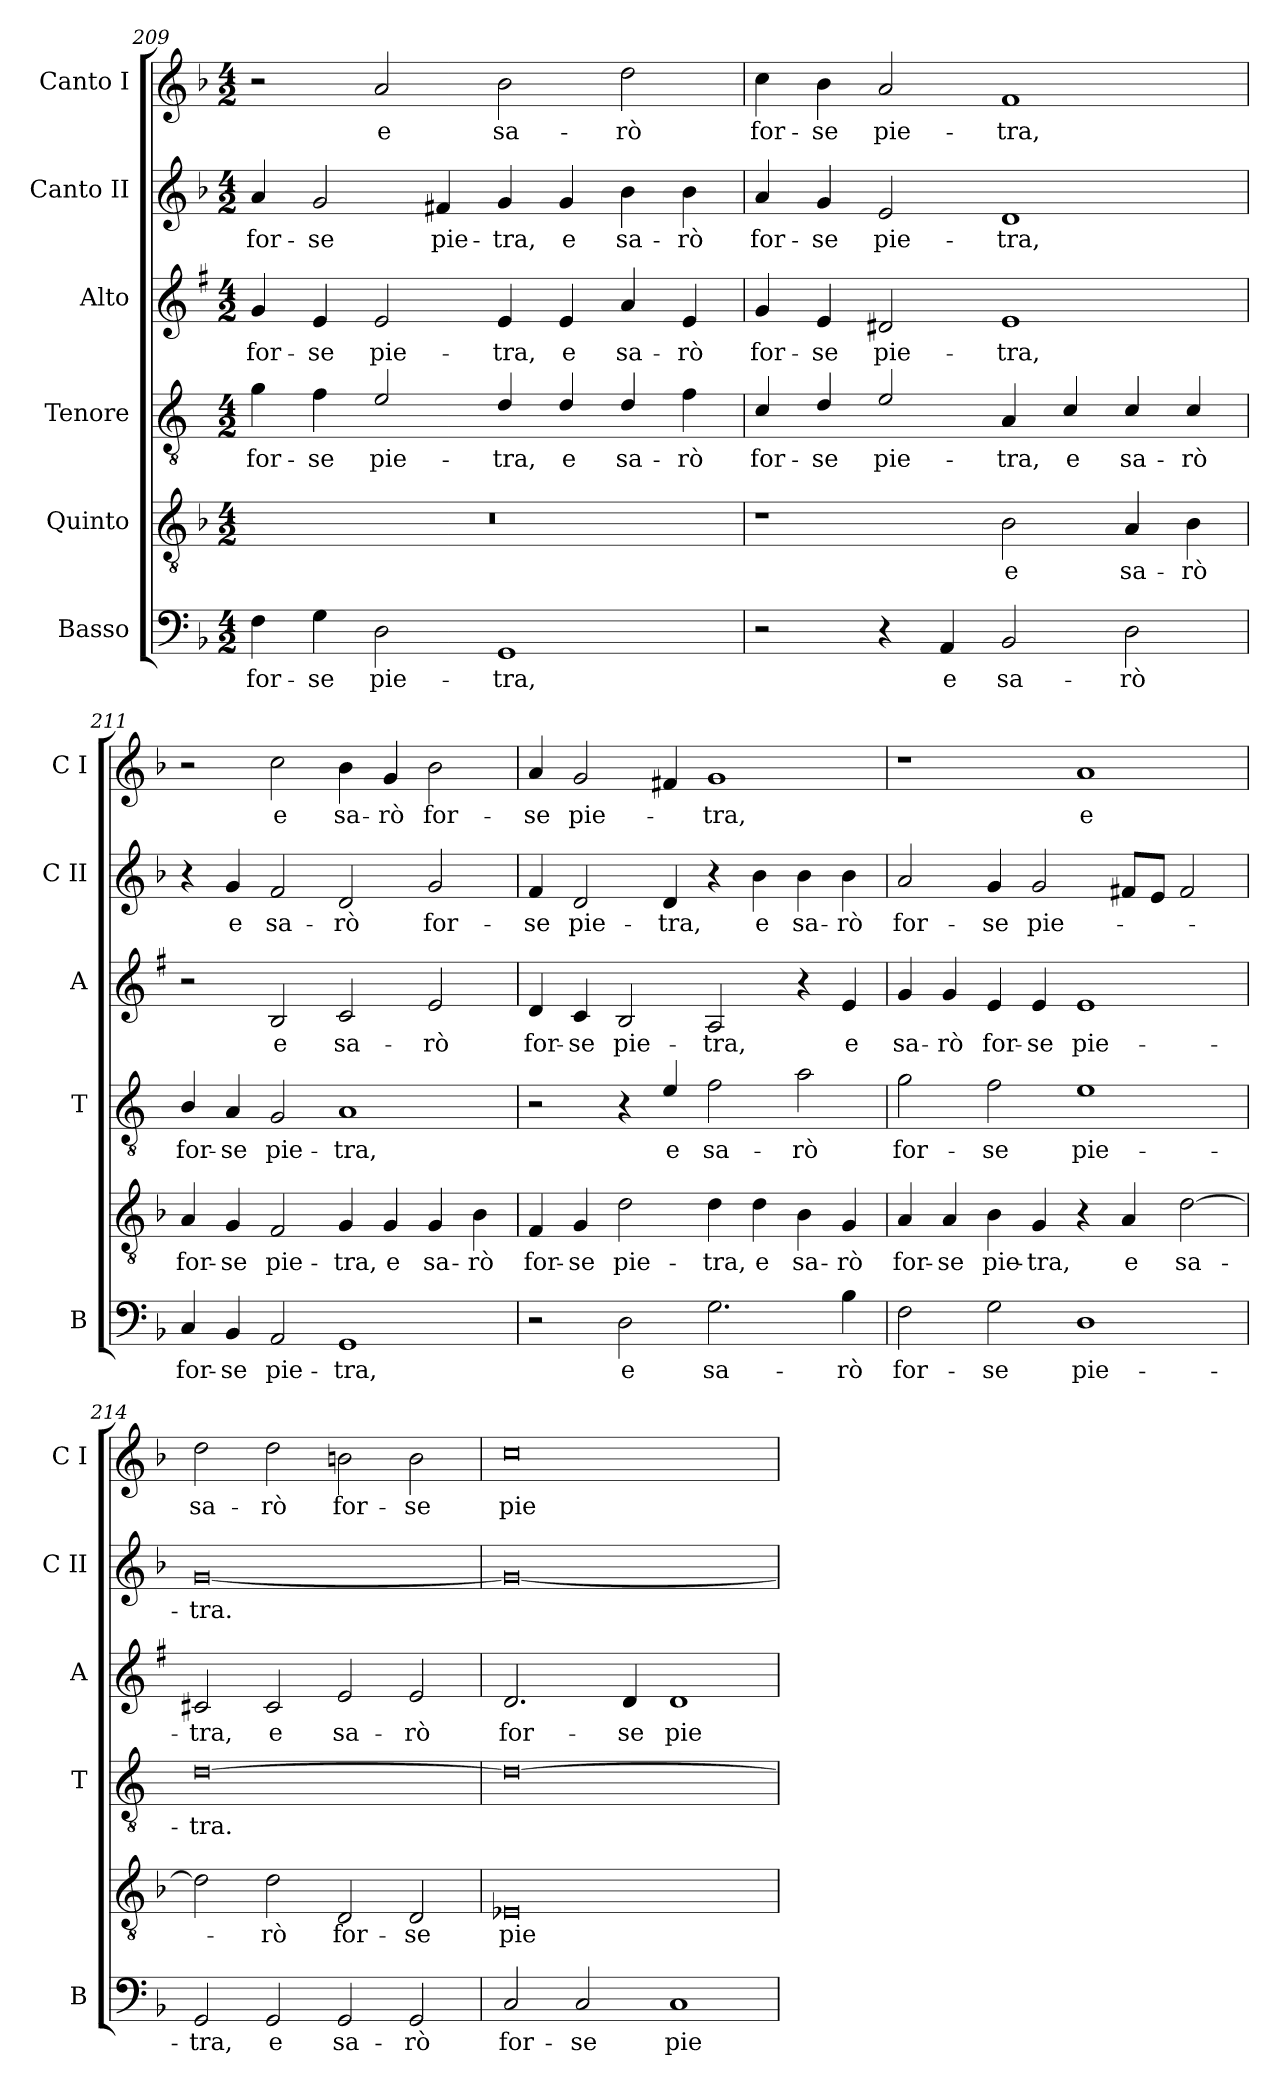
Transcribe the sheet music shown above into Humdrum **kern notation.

**kern	**text	**kern	**text	**kern	**text	**kern	**text	**kern	**text	**kern	**text
*part6	*part6	*part5	*part5	*part4	*part4	*part3	*part3	*part2	*part2	*part1	*part1
*staff6	*staff6	*staff5	*staff5	*staff4	*staff4	*staff3	*staff3	*staff2	*staff2	*staff1	*staff1
*I"Basso	*	*I"Quinto	*	*I"Tenore	*	*I"Alto	*	*I"Canto II	*	*I"Canto I	*
*I'B	*	*	*	*I'T	*	*I'A	*	*I'C II	*	*I'C I	*
*clefF4	*	*clefGv2	*	*clefGv2	*	*clefG2	*	*clefG2	*	*clefG2	*
*	*	*	*	*ITrd4c7	*	*ITrd1c2	*	*	*	*	*
*k[b-]	*	*k[b-]	*	*k[b-]	*	*k[b-]	*	*k[b-]	*	*k[b-]	*
*F:	*	*F:	*	*F:	*	*F:	*	*F:	*	*F:	*
*M4/2	*	*M4/2	*	*M4/2	*	*M4/2	*	*M4/2	*	*M4/2	*
=209	=209	=209	=209	=209	=209	=209	=209	=209	=209	=209	=209
!	!LO:LY:b	!	!	!	!LO:LY:b	!	!LO:LY:b	!	!LO:LY:b	!	!
4F\	for-	0r	.	4c\	for-	4f/	for-	4a/	for-	2r	.
!	!LO:LY:b	!	!	!	!LO:LY:b	!	!LO:LY:b	!	!LO:LY:b	!	!
4G\	-se	.	.	4B-\	-se	4d/	-se	2g/	-se	.	.
!	!LO:LY:b	!	!	!	!LO:LY:b	!	!LO:LY:b	!	!	!	!LO:LY:b
2D\	pie-	.	.	2A/	pie-	2d/	pie-	.	.	2a/	e
!	!	!	!	!	!	!	!	!	!LO:LY:b	!	!
.	.	.	.	.	.	.	.	4f#X/	pie-	.	.
!	!LO:LY:b	!	!	!	!LO:LY:b	!	!LO:LY:b	!	!LO:LY:b	!	!LO:LY:b
1GG	-tra,	.	.	4G/	-tra,	4d/	-tra,	4g/	-tra,	2b-\	sa-
!	!	!	!	!	!LO:LY:b	!	!LO:LY:b	!	!LO:LY:b	!	!
.	.	.	.	4G/	e	4d/	e	4g/	e	.	.
!	!	!	!	!	!LO:LY:b	!	!LO:LY:b	!	!LO:LY:b	!	!LO:LY:b
.	.	.	.	4G/	sa-	4g/	sa-	4b-\	sa-	2dd\	-rò
!	!	!	!	!	!LO:LY:b	!	!LO:LY:b	!	!LO:LY:b	!	!
.	.	.	.	4B-\	-rò	4d/	-rò	4b-\	-rò	.	.
=210	=210	=210	=210	=210	=210	=210	=210	=210	=210	=210	=210
!	!	!	!	!	!LO:LY:b	!	!LO:LY:b	!	!LO:LY:b	!	!LO:LY:b
2r	.	1r	.	4F/	for-	4f/	for-	4a/	for-	4cc\	for-
!	!	!	!	!	!LO:LY:b	!	!LO:LY:b	!	!LO:LY:b	!	!LO:LY:b
.	.	.	.	4G/	-se	4d/	-se	4g/	-se	4b-\	-se
!	!	!	!	!	!LO:LY:b	!	!LO:LY:b	!	!LO:LY:b	!	!LO:LY:b
4r	.	.	.	2A/	pie-	2c#X/	pie-	2e/	pie-	2a/	pie-
!	!LO:LY:b	!	!	!	!	!	!	!	!	!	!
4AA/	e	.	.	.	.	.	.	.	.	.	.
!	!LO:LY:b	!	!LO:LY:b	!	!LO:LY:b	!	!LO:LY:b	!	!LO:LY:b	!	!LO:LY:b
2BB-/	sa-	2B-\	e	4D/	-tra,	1d	-tra,	1d	-tra,	1f	-tra,
!	!	!	!	!	!LO:LY:b	!	!	!	!	!	!
.	.	.	.	4F/	e	.	.	.	.	.	.
!	!LO:LY:b	!	!LO:LY:b	!	!LO:LY:b	!	!	!	!	!	!
2D\	-rò	4A/	sa-	4F/	sa-	.	.	.	.	.	.
!	!	!	!LO:LY:b	!	!LO:LY:b	!	!	!	!	!	!
.	.	4B-\	-rò	4F/	-rò	.	.	.	.	.	.
=211	=211	=211	=211	=211	=211	=211	=211	=211	=211	=211	=211
!	!LO:LY:b	!	!LO:LY:b	!	!LO:LY:b	!	!	!	!	!	!
4C/	for-	4A/	for-	4E/	for-	2r	.	4r	.	2r	.
!	!LO:LY:b	!	!LO:LY:b	!	!LO:LY:b	!	!	!	!LO:LY:b	!	!
4BB-/	-se	4G/	-se	4D/	-se	.	.	4g/	e	.	.
!	!LO:LY:b	!	!LO:LY:b	!	!LO:LY:b	!	!LO:LY:b	!	!LO:LY:b	!	!LO:LY:b
2AA/	pie-	2F/	pie-	2C/	pie-	2A/	e	2f/	sa-	2cc\	e
!	!LO:LY:b	!	!LO:LY:b	!	!LO:LY:b	!	!LO:LY:b	!	!LO:LY:b	!	!LO:LY:b
1GG	-tra,	4G/	-tra,	1D	-tra,	2B-/	sa-	2d/	-rò	4b-\	sa-
!	!	!	!LO:LY:b	!	!	!	!	!	!	!	!LO:LY:b
.	.	4G/	e	.	.	.	.	.	.	4g/	-rò
!	!	!	!LO:LY:b	!	!	!	!LO:LY:b	!	!LO:LY:b	!	!LO:LY:b
.	.	4G/	sa-	.	.	2d/	-rò	2g/	for-	2b-\	for-
!	!	!	!LO:LY:b	!	!	!	!	!	!	!	!
.	.	4B-\	-rò	.	.	.	.	.	.	.	.
!!LO:LB:g=z
=212	=212	=212	=212	=212	=212	=212	=212	=212	=212	=212	=212
!	!	!	!LO:LY:b	!	!	!	!LO:LY:b	!	!LO:LY:b	!	!LO:LY:b
2r	.	4F/	for-	2r	.	4c/	for-	4f/	-se	4a/	-se
!	!	!	!LO:LY:b	!	!	!	!LO:LY:b	!	!LO:LY:b	!	!LO:LY:b
.	.	4G/	-se	.	.	4B-/	-se	2d/	pie-	2g/	pie-
!	!LO:LY:b	!	!LO:LY:b	!	!	!	!LO:LY:b	!	!	!	!
2D\	e	2d\	pie-	4r	.	2A/	pie-	.	.	.	.
!	!	!	!	!	!LO:LY:b	!	!	!	!LO:LY:b	!	!
.	.	.	.	4A/	e	.	.	4d/	-tra,	4f#X/	.
!	!LO:LY:b	!	!LO:LY:b	!	!LO:LY:b	!	!LO:LY:b	!	!	!	!LO:LY:b
2.G\	sa-	4d\	-tra,	2B-\	sa-	2G/	-tra,	4r	.	1g	-tra,
!	!	!	!LO:LY:b	!	!	!	!	!	!LO:LY:b	!	!
.	.	4d\	e	.	.	.	.	4b-\	e	.	.
!	!	!	!LO:LY:b	!	!LO:LY:b	!	!	!	!LO:LY:b	!	!
.	.	4B-\	sa-	2d\	-rò	4r	.	4b-\	sa-	.	.
!	!LO:LY:b	!	!LO:LY:b	!	!	!	!LO:LY:b	!	!LO:LY:b	!	!
4B-\	-rò	4G/	-rò	.	.	4d/	e	4b-\	-rò	.	.
=213	=213	=213	=213	=213	=213	=213	=213	=213	=213	=213	=213
!	!LO:LY:b	!	!LO:LY:b	!	!LO:LY:b	!	!LO:LY:b	!	!LO:LY:b	!	!
2F\	for-	4A/	for-	2c\	for-	4f/	sa-	2a/	for-	1r	.
!	!	!	!LO:LY:b	!	!	!	!LO:LY:b	!	!	!	!
.	.	4A/	-se	.	.	4f/	-rò	.	.	.	.
!	!LO:LY:b	!	!LO:LY:b	!	!LO:LY:b	!	!LO:LY:b	!	!LO:LY:b	!	!
2G\	-se	4B-\	pie-	2B-\	-se	4d/	for-	4g/	-se	.	.
!	!	!	!LO:LY:b	!	!	!	!LO:LY:b	!	!LO:LY:b	!	!
.	.	4G/	-tra,	.	.	4d/	-se	2g/	pie-	.	.
!	!LO:LY:b	!	!	!	!LO:LY:b	!	!LO:LY:b	!	!	!	!LO:LY:b
1D	pie-	4r	.	1A	pie-	1d	pie-	.	.	1a	e
!	!	!	!LO:LY:b	!	!	!	!	!	!	!	!
.	.	4A/	e	.	.	.	.	8f#X/L	.	.	.
.	.	.	.	.	.	.	.	8e/J	.	.	.
!	!	!	!LO:LY:b	!	!	!	!	!	!	!	!
.	.	[2d\	sa-	.	.	.	.	2f#/	.	.	.
=214	=214	=214	=214	=214	=214	=214	=214	=214	=214	=214	=214
!	!LO:LY:b	!	!	!	!LO:LY:b	!	!LO:LY:b	!	!LO:LY:b	!	!LO:LY:b
2GG/	-tra,	2d\]	.	[0G	-tra.	2Bn/	-tra,	[0g	-tra.	2dd\	sa-
!	!LO:LY:b	!	!LO:LY:b	!	!	!	!LO:LY:b	!	!	!	!LO:LY:b
2GG/	e	2d\	-rò	.	.	2B/	e	.	.	2dd\	-rò
!	!LO:LY:b	!	!LO:LY:b	!	!	!	!LO:LY:b	!	!	!	!LO:LY:b
2GG/	sa-	2D/	for-	.	.	2d/	sa-	.	.	2bn\	for-
!	!LO:LY:b	!	!LO:LY:b	!	!	!	!LO:LY:b	!	!	!	!LO:LY:b
2GG/	-rò	2D/	-se	.	.	2d/	-rò	.	.	2b\	-se
=215	=215	=215	=215	=215	=215	=215	=215	=215	=215	=215	=215
!	!LO:LY:b	!	!LO:LY:b	!	!	!	!LO:LY:b	!	!	!	!LO:LY:b
2C/	for-	0E-X	pie-	0G_	.	2.c/	for-	0g_	.	0cc	pie-
!	!LO:LY:b	!	!	!	!	!	!	!	!	!	!
2C/	-se	.	.	.	.	.	.	.	.	.	.
!	!	!	!	!	!	!	!LO:LY:b	!	!	!	!
.	.	.	.	.	.	4c/	-se	.	.	.	.
!	!LO:LY:b	!	!	!	!	!	!LO:LY:b	!	!	!	!
1C	pie-	.	.	.	.	1c	pie-	.	.	.	.
=	=	=	=	=	=	=	=	=	=	=	=
*-	*-	*-	*-	*-	*-	*-	*-	*-	*-	*-	*-
